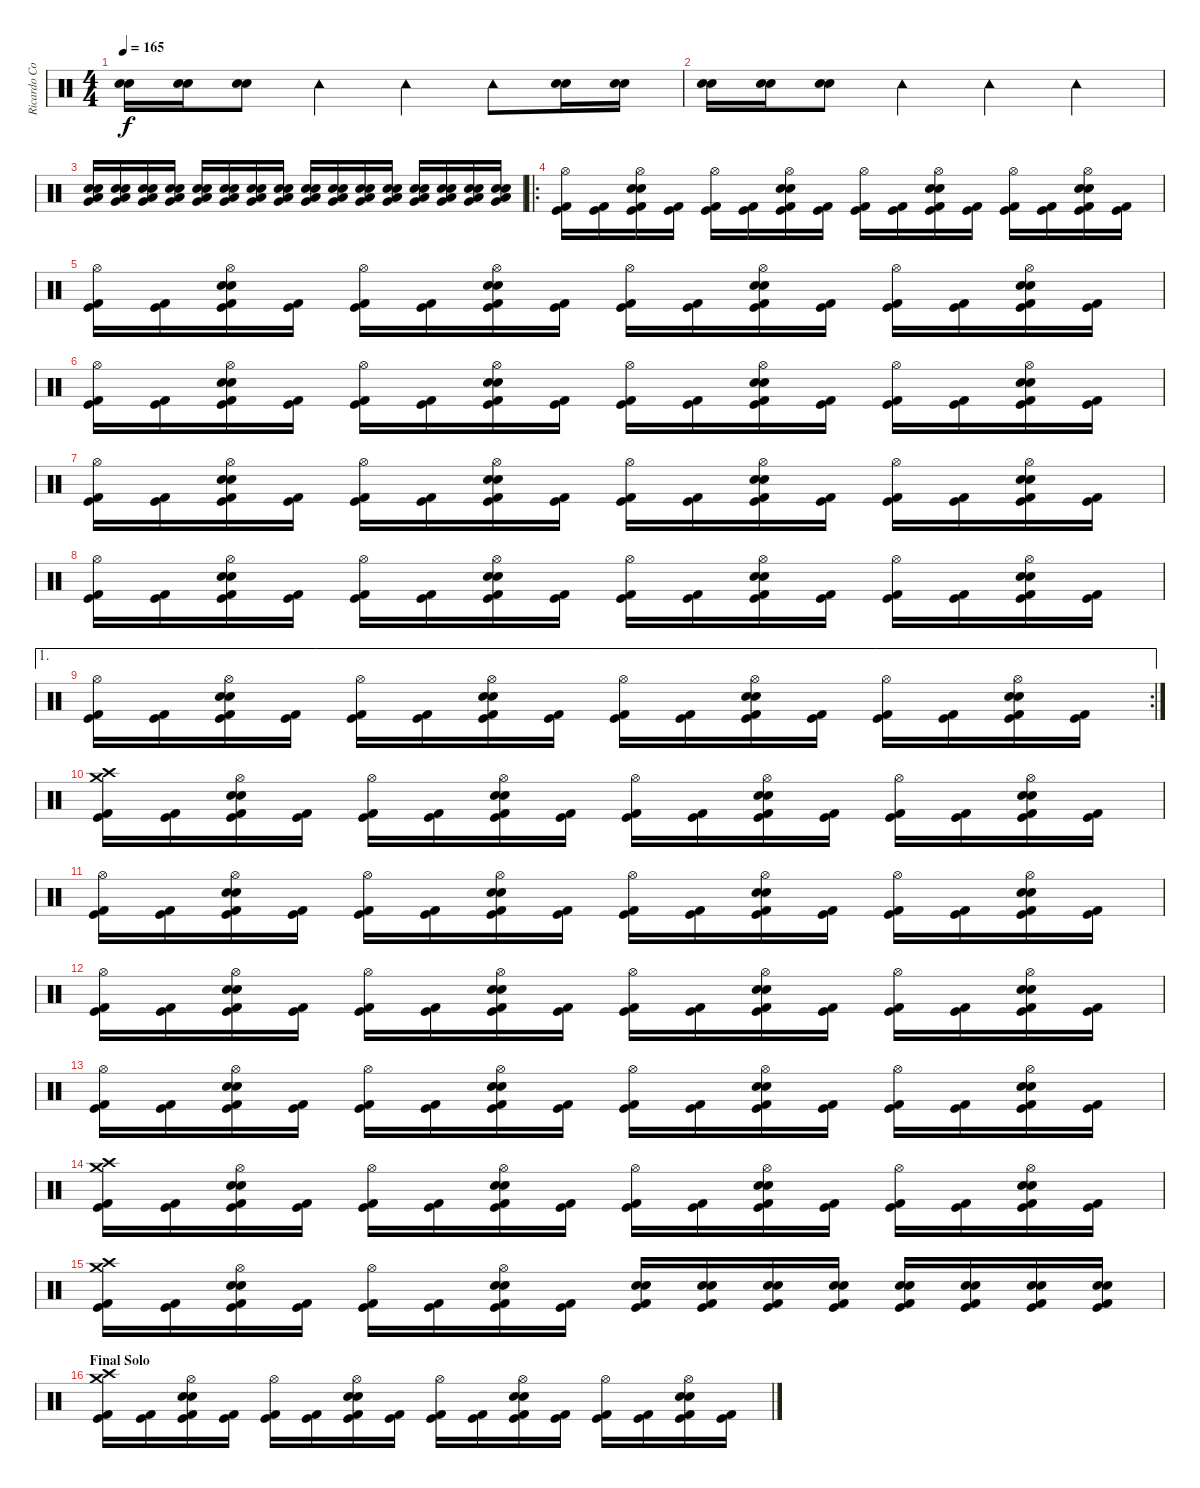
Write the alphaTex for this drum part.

\track ("Ricardo Confessori" "Ricardo Co") {instrument percussion}
\staff {score}
\articulation defaults
\ts (4 4)
\tempo 165
\clef neutral
\ks c
("Electric Snare (hit)" "Snare (hit) 2").16{dy f} ("Electric Snare (hit)" "Snare (hit) 2").16 ("Electric Snare (hit)" "Snare (hit) 2").8 "Tambourine (hit)".4 "Tambourine (hit)".4 "Tambourine (hit)".8 ("Electric Snare (hit)" "Snare (hit) 2").16 ("Electric Snare (hit)" "Snare (hit) 2").16 |
("Electric Snare (hit)" "Snare (hit) 2").16 ("Electric Snare (hit)" "Snare (hit) 2").16 ("Electric Snare (hit)" "Snare (hit) 2").8 "Tambourine (hit)".4 "Tambourine (hit)".4 "Tambourine (hit)".4 |
("Electric Snare (hit)" "Snare (hit) 2" "Low Floor Tom (hit)" "Very Low Tom (hit)").16 ("Electric Snare (hit)" "Snare (hit) 2" "Low Floor Tom (hit)" "Very Low Tom (hit)").16 ("Electric Snare (hit)" "Snare (hit) 2" "Low Floor Tom (hit)" "Very Low Tom (hit)").16 ("Electric Snare (hit)" "Snare (hit) 2" "Low Floor Tom (hit)" "Very Low Tom (hit)").16 ("Electric Snare (hit)" "Snare (hit) 2" "Low Floor Tom (hit)" "Very Low Tom (hit)").16 ("Electric Snare (hit)" "Snare (hit) 2" "Low Floor Tom (hit)" "Very Low Tom (hit)").16 ("Electric Snare (hit)" "Snare (hit) 2" "Low Floor Tom (hit)" "Very Low Tom (hit)").16 ("Electric Snare (hit)" "Snare (hit) 2" "Low Floor Tom (hit)" "Very Low Tom (hit)").16 ("Electric Snare (hit)" "Snare (hit) 2" "Low Floor Tom (hit)" "Very Low Tom (hit)").16 ("Electric Snare (hit)" "Snare (hit) 2" "Low Floor Tom (hit)" "Very Low Tom (hit)").16 ("Electric Snare (hit)" "Snare (hit) 2" "Low Floor Tom (hit)" "Very Low Tom (hit)").16 ("Electric Snare (hit)" "Snare (hit) 2" "Low Floor Tom (hit)" "Very Low Tom (hit)").16 ("Electric Snare (hit)" "Snare (hit) 2" "Low Floor Tom (hit)" "Very Low Tom (hit)").16 ("Electric Snare (hit)" "Snare (hit) 2" "Low Floor Tom (hit)" "Very Low Tom (hit)").16 ("Electric Snare (hit)" "Snare (hit) 2" "Low Floor Tom (hit)" "Very Low Tom (hit)").16 ("Electric Snare (hit)" "Snare (hit) 2" "Low Floor Tom (hit)" "Very Low Tom (hit)").16 |
\ro
("Hi-Hat (open)" "Kick (hit) 2" "Kick (hit)").16 ("Kick (hit) 2" "Kick (hit)").16 ("Hi-Hat (open)" "Electric Snare (hit)" "Snare (hit) 2" "Kick (hit) 2" "Kick (hit)").16 ("Kick (hit) 2" "Kick (hit)").16 ("Hi-Hat (open)" "Kick (hit) 2" "Kick (hit)").16 ("Kick (hit) 2" "Kick (hit)").16 ("Hi-Hat (open)" "Electric Snare (hit)" "Snare (hit) 2" "Kick (hit) 2" "Kick (hit)").16 ("Kick (hit) 2" "Kick (hit)").16 ("Hi-Hat (open)" "Kick (hit) 2" "Kick (hit)").16 ("Kick (hit) 2" "Kick (hit)").16 ("Hi-Hat (open)" "Electric Snare (hit)" "Snare (hit) 2" "Kick (hit) 2" "Kick (hit)").16 ("Kick (hit) 2" "Kick (hit)").16 ("Hi-Hat (open)" "Kick (hit) 2" "Kick (hit)").16 ("Kick (hit) 2" "Kick (hit)").16 ("Hi-Hat (open)" "Electric Snare (hit)" "Snare (hit) 2" "Kick (hit) 2" "Kick (hit)").16 ("Kick (hit) 2" "Kick (hit)").16 |
("Hi-Hat (open)" "Kick (hit) 2" "Kick (hit)").16 ("Kick (hit) 2" "Kick (hit)").16 ("Hi-Hat (open)" "Electric Snare (hit)" "Snare (hit) 2" "Kick (hit) 2" "Kick (hit)").16 ("Kick (hit) 2" "Kick (hit)").16 ("Hi-Hat (open)" "Kick (hit) 2" "Kick (hit)").16 ("Kick (hit) 2" "Kick (hit)").16 ("Hi-Hat (open)" "Electric Snare (hit)" "Snare (hit) 2" "Kick (hit) 2" "Kick (hit)").16 ("Kick (hit) 2" "Kick (hit)").16 ("Hi-Hat (open)" "Kick (hit) 2" "Kick (hit)").16 ("Kick (hit) 2" "Kick (hit)").16 ("Hi-Hat (open)" "Electric Snare (hit)" "Snare (hit) 2" "Kick (hit) 2" "Kick (hit)").16 ("Kick (hit) 2" "Kick (hit)").16 ("Hi-Hat (open)" "Kick (hit) 2" "Kick (hit)").16 ("Kick (hit) 2" "Kick (hit)").16 ("Hi-Hat (open)" "Electric Snare (hit)" "Snare (hit) 2" "Kick (hit) 2" "Kick (hit)").16 ("Kick (hit) 2" "Kick (hit)").16 |
("Hi-Hat (open)" "Kick (hit) 2" "Kick (hit)").16 ("Kick (hit) 2" "Kick (hit)").16 ("Hi-Hat (open)" "Electric Snare (hit)" "Snare (hit) 2" "Kick (hit) 2" "Kick (hit)").16 ("Kick (hit) 2" "Kick (hit)").16 ("Hi-Hat (open)" "Kick (hit) 2" "Kick (hit)").16 ("Kick (hit) 2" "Kick (hit)").16 ("Hi-Hat (open)" "Electric Snare (hit)" "Snare (hit) 2" "Kick (hit) 2" "Kick (hit)").16 ("Kick (hit) 2" "Kick (hit)").16 ("Hi-Hat (open)" "Kick (hit) 2" "Kick (hit)").16 ("Kick (hit) 2" "Kick (hit)").16 ("Hi-Hat (open)" "Electric Snare (hit)" "Snare (hit) 2" "Kick (hit) 2" "Kick (hit)").16 ("Kick (hit) 2" "Kick (hit)").16 ("Hi-Hat (open)" "Kick (hit) 2" "Kick (hit)").16 ("Kick (hit) 2" "Kick (hit)").16 ("Hi-Hat (open)" "Electric Snare (hit)" "Snare (hit) 2" "Kick (hit) 2" "Kick (hit)").16 ("Kick (hit) 2" "Kick (hit)").16 |
("Hi-Hat (open)" "Kick (hit) 2" "Kick (hit)").16 ("Kick (hit) 2" "Kick (hit)").16 ("Hi-Hat (open)" "Electric Snare (hit)" "Snare (hit) 2" "Kick (hit) 2" "Kick (hit)").16 ("Kick (hit) 2" "Kick (hit)").16 ("Hi-Hat (open)" "Kick (hit) 2" "Kick (hit)").16 ("Kick (hit) 2" "Kick (hit)").16 ("Hi-Hat (open)" "Electric Snare (hit)" "Snare (hit) 2" "Kick (hit) 2" "Kick (hit)").16 ("Kick (hit) 2" "Kick (hit)").16 ("Hi-Hat (open)" "Kick (hit) 2" "Kick (hit)").16 ("Kick (hit) 2" "Kick (hit)").16 ("Hi-Hat (open)" "Electric Snare (hit)" "Snare (hit) 2" "Kick (hit) 2" "Kick (hit)").16 ("Kick (hit) 2" "Kick (hit)").16 ("Hi-Hat (open)" "Kick (hit) 2" "Kick (hit)").16 ("Kick (hit) 2" "Kick (hit)").16 ("Hi-Hat (open)" "Electric Snare (hit)" "Snare (hit) 2" "Kick (hit) 2" "Kick (hit)").16 ("Kick (hit) 2" "Kick (hit)").16 |
("Hi-Hat (open)" "Kick (hit) 2" "Kick (hit)").16 ("Kick (hit) 2" "Kick (hit)").16 ("Hi-Hat (open)" "Electric Snare (hit)" "Snare (hit) 2" "Kick (hit) 2" "Kick (hit)").16 ("Kick (hit) 2" "Kick (hit)").16 ("Hi-Hat (open)" "Kick (hit) 2" "Kick (hit)").16 ("Kick (hit) 2" "Kick (hit)").16 ("Hi-Hat (open)" "Electric Snare (hit)" "Snare (hit) 2" "Kick (hit) 2" "Kick (hit)").16 ("Kick (hit) 2" "Kick (hit)").16 ("Hi-Hat (open)" "Kick (hit) 2" "Kick (hit)").16 ("Kick (hit) 2" "Kick (hit)").16 ("Hi-Hat (open)" "Electric Snare (hit)" "Snare (hit) 2" "Kick (hit) 2" "Kick (hit)").16 ("Kick (hit) 2" "Kick (hit)").16 ("Hi-Hat (open)" "Kick (hit) 2" "Kick (hit)").16 ("Kick (hit) 2" "Kick (hit)").16 ("Hi-Hat (open)" "Electric Snare (hit)" "Snare (hit) 2" "Kick (hit) 2" "Kick (hit)").16 ("Kick (hit) 2" "Kick (hit)").16 |
\ae 1
\rc 2
("Hi-Hat (open)" "Kick (hit) 2" "Kick (hit)").16 ("Kick (hit) 2" "Kick (hit)").16 ("Hi-Hat (open)" "Electric Snare (hit)" "Snare (hit) 2" "Kick (hit) 2" "Kick (hit)").16 ("Kick (hit) 2" "Kick (hit)").16 ("Hi-Hat (open)" "Kick (hit) 2" "Kick (hit)").16 ("Kick (hit) 2" "Kick (hit)").16 ("Hi-Hat (open)" "Electric Snare (hit)" "Snare (hit) 2" "Kick (hit) 2" "Kick (hit)").16 ("Kick (hit) 2" "Kick (hit)").16 ("Hi-Hat (open)" "Kick (hit) 2" "Kick (hit)").16 ("Kick (hit) 2" "Kick (hit)").16 ("Hi-Hat (open)" "Electric Snare (hit)" "Snare (hit) 2" "Kick (hit) 2" "Kick (hit)").16 ("Kick (hit) 2" "Kick (hit)").16 ("Hi-Hat (open)" "Kick (hit) 2" "Kick (hit)").16 ("Kick (hit) 2" "Kick (hit)").16 ("Hi-Hat (open)" "Electric Snare (hit)" "Snare (hit) 2" "Kick (hit) 2" "Kick (hit)").16 ("Kick (hit) 2" "Kick (hit)").16 |
("Crash high (hit)" "Crash medium (hit)" "Kick (hit) 2" "Kick (hit)").16 ("Kick (hit) 2" "Kick (hit)").16 ("Hi-Hat (open)" "Electric Snare (hit)" "Snare (hit) 2" "Kick (hit) 2" "Kick (hit)").16 ("Kick (hit) 2" "Kick (hit)").16 ("Hi-Hat (open)" "Kick (hit) 2" "Kick (hit)").16 ("Kick (hit) 2" "Kick (hit)").16 ("Hi-Hat (open)" "Electric Snare (hit)" "Snare (hit) 2" "Kick (hit) 2" "Kick (hit)").16 ("Kick (hit) 2" "Kick (hit)").16 ("Hi-Hat (open)" "Kick (hit) 2" "Kick (hit)").16 ("Kick (hit) 2" "Kick (hit)").16 ("Hi-Hat (open)" "Electric Snare (hit)" "Snare (hit) 2" "Kick (hit) 2" "Kick (hit)").16 ("Kick (hit) 2" "Kick (hit)").16 ("Hi-Hat (open)" "Kick (hit) 2" "Kick (hit)").16 ("Kick (hit) 2" "Kick (hit)").16 ("Hi-Hat (open)" "Electric Snare (hit)" "Snare (hit) 2" "Kick (hit) 2" "Kick (hit)").16 ("Kick (hit) 2" "Kick (hit)").16 |
("Hi-Hat (open)" "Kick (hit) 2" "Kick (hit)").16 ("Kick (hit) 2" "Kick (hit)").16 ("Hi-Hat (open)" "Electric Snare (hit)" "Snare (hit) 2" "Kick (hit) 2" "Kick (hit)").16 ("Kick (hit) 2" "Kick (hit)").16 ("Hi-Hat (open)" "Kick (hit) 2" "Kick (hit)").16 ("Kick (hit) 2" "Kick (hit)").16 ("Hi-Hat (open)" "Electric Snare (hit)" "Snare (hit) 2" "Kick (hit) 2" "Kick (hit)").16 ("Kick (hit) 2" "Kick (hit)").16 ("Hi-Hat (open)" "Kick (hit) 2" "Kick (hit)").16 ("Kick (hit) 2" "Kick (hit)").16 ("Hi-Hat (open)" "Electric Snare (hit)" "Snare (hit) 2" "Kick (hit) 2" "Kick (hit)").16 ("Kick (hit) 2" "Kick (hit)").16 ("Hi-Hat (open)" "Kick (hit) 2" "Kick (hit)").16 ("Kick (hit) 2" "Kick (hit)").16 ("Hi-Hat (open)" "Electric Snare (hit)" "Snare (hit) 2" "Kick (hit) 2" "Kick (hit)").16 ("Kick (hit) 2" "Kick (hit)").16 |
("Hi-Hat (open)" "Kick (hit) 2" "Kick (hit)").16 ("Kick (hit) 2" "Kick (hit)").16 ("Hi-Hat (open)" "Electric Snare (hit)" "Snare (hit) 2" "Kick (hit) 2" "Kick (hit)").16 ("Kick (hit) 2" "Kick (hit)").16 ("Hi-Hat (open)" "Kick (hit) 2" "Kick (hit)").16 ("Kick (hit) 2" "Kick (hit)").16 ("Hi-Hat (open)" "Electric Snare (hit)" "Snare (hit) 2" "Kick (hit) 2" "Kick (hit)").16 ("Kick (hit) 2" "Kick (hit)").16 ("Hi-Hat (open)" "Kick (hit) 2" "Kick (hit)").16 ("Kick (hit) 2" "Kick (hit)").16 ("Hi-Hat (open)" "Electric Snare (hit)" "Snare (hit) 2" "Kick (hit) 2" "Kick (hit)").16 ("Kick (hit) 2" "Kick (hit)").16 ("Hi-Hat (open)" "Kick (hit) 2" "Kick (hit)").16 ("Kick (hit) 2" "Kick (hit)").16 ("Hi-Hat (open)" "Electric Snare (hit)" "Snare (hit) 2" "Kick (hit) 2" "Kick (hit)").16 ("Kick (hit) 2" "Kick (hit)").16 |
("Hi-Hat (open)" "Kick (hit) 2" "Kick (hit)").16 ("Kick (hit) 2" "Kick (hit)").16 ("Hi-Hat (open)" "Electric Snare (hit)" "Snare (hit) 2" "Kick (hit) 2" "Kick (hit)").16 ("Kick (hit) 2" "Kick (hit)").16 ("Hi-Hat (open)" "Kick (hit) 2" "Kick (hit)").16 ("Kick (hit) 2" "Kick (hit)").16 ("Hi-Hat (open)" "Electric Snare (hit)" "Snare (hit) 2" "Kick (hit) 2" "Kick (hit)").16 ("Kick (hit) 2" "Kick (hit)").16 ("Hi-Hat (open)" "Kick (hit) 2" "Kick (hit)").16 ("Kick (hit) 2" "Kick (hit)").16 ("Hi-Hat (open)" "Electric Snare (hit)" "Snare (hit) 2" "Kick (hit) 2" "Kick (hit)").16 ("Kick (hit) 2" "Kick (hit)").16 ("Hi-Hat (open)" "Kick (hit) 2" "Kick (hit)").16 ("Kick (hit) 2" "Kick (hit)").16 ("Hi-Hat (open)" "Electric Snare (hit)" "Snare (hit) 2" "Kick (hit) 2" "Kick (hit)").16 ("Kick (hit) 2" "Kick (hit)").16 |
("Crash high (hit)" "Crash medium (hit)" "Kick (hit) 2" "Kick (hit)").16 ("Kick (hit) 2" "Kick (hit)").16 ("Hi-Hat (open)" "Electric Snare (hit)" "Snare (hit) 2" "Kick (hit) 2" "Kick (hit)").16 ("Kick (hit) 2" "Kick (hit)").16 ("Hi-Hat (open)" "Kick (hit) 2" "Kick (hit)").16 ("Kick (hit) 2" "Kick (hit)").16 ("Hi-Hat (open)" "Electric Snare (hit)" "Snare (hit) 2" "Kick (hit) 2" "Kick (hit)").16 ("Kick (hit) 2" "Kick (hit)").16 ("Hi-Hat (open)" "Kick (hit) 2" "Kick (hit)").16 ("Kick (hit) 2" "Kick (hit)").16 ("Hi-Hat (open)" "Electric Snare (hit)" "Snare (hit) 2" "Kick (hit) 2" "Kick (hit)").16 ("Kick (hit) 2" "Kick (hit)").16 ("Hi-Hat (open)" "Kick (hit) 2" "Kick (hit)").16 ("Kick (hit) 2" "Kick (hit)").16 ("Hi-Hat (open)" "Electric Snare (hit)" "Snare (hit) 2" "Kick (hit) 2" "Kick (hit)").16 ("Kick (hit) 2" "Kick (hit)").16 |
("Crash high (hit)" "Crash medium (hit)" "Kick (hit) 2" "Kick (hit)").16 ("Kick (hit) 2" "Kick (hit)").16 ("Hi-Hat (open)" "Electric Snare (hit)" "Snare (hit) 2" "Kick (hit) 2" "Kick (hit)").16 ("Kick (hit) 2" "Kick (hit)").16 ("Hi-Hat (open)" "Kick (hit) 2" "Kick (hit)").16 ("Kick (hit) 2" "Kick (hit)").16 ("Hi-Hat (open)" "Electric Snare (hit)" "Snare (hit) 2" "Kick (hit) 2" "Kick (hit)").16 ("Kick (hit) 2" "Kick (hit)").16 ("Electric Snare (hit)" "Snare (hit) 2" "Kick (hit) 2" "Kick (hit)").16 ("Electric Snare (hit)" "Snare (hit) 2" "Kick (hit) 2" "Kick (hit)").16 ("Electric Snare (hit)" "Snare (hit) 2" "Kick (hit) 2" "Kick (hit)").16 ("Electric Snare (hit)" "Snare (hit) 2" "Kick (hit) 2" "Kick (hit)").16 ("Electric Snare (hit)" "Snare (hit) 2" "Kick (hit) 2" "Kick (hit)").16 ("Electric Snare (hit)" "Snare (hit) 2" "Kick (hit) 2" "Kick (hit)").16 ("Electric Snare (hit)" "Snare (hit) 2" "Kick (hit) 2" "Kick (hit)").16 ("Electric Snare (hit)" "Snare (hit) 2" "Kick (hit) 2" "Kick (hit)").16 |
\section ("" "Final Solo")
("Crash high (hit)" "Crash medium (hit)" "Kick (hit) 2" "Kick (hit)").16 ("Kick (hit) 2" "Kick (hit)").16 ("Hi-Hat (open)" "Electric Snare (hit)" "Snare (hit) 2" "Kick (hit) 2" "Kick (hit)").16 ("Kick (hit) 2" "Kick (hit)").16 ("Hi-Hat (open)" "Kick (hit) 2" "Kick (hit)").16 ("Kick (hit) 2" "Kick (hit)").16 ("Hi-Hat (open)" "Electric Snare (hit)" "Snare (hit) 2" "Kick (hit) 2" "Kick (hit)").16 ("Kick (hit) 2" "Kick (hit)").16 ("Hi-Hat (open)" "Kick (hit) 2" "Kick (hit)").16 ("Kick (hit) 2" "Kick (hit)").16 ("Hi-Hat (open)" "Electric Snare (hit)" "Snare (hit) 2" "Kick (hit) 2" "Kick (hit)").16 ("Kick (hit) 2" "Kick (hit)").16 ("Hi-Hat (open)" "Kick (hit) 2" "Kick (hit)").16 ("Kick (hit) 2" "Kick (hit)").16 ("Hi-Hat (open)" "Electric Snare (hit)" "Snare (hit) 2" "Kick (hit) 2" "Kick (hit)").16 ("Kick (hit) 2" "Kick (hit)").16
